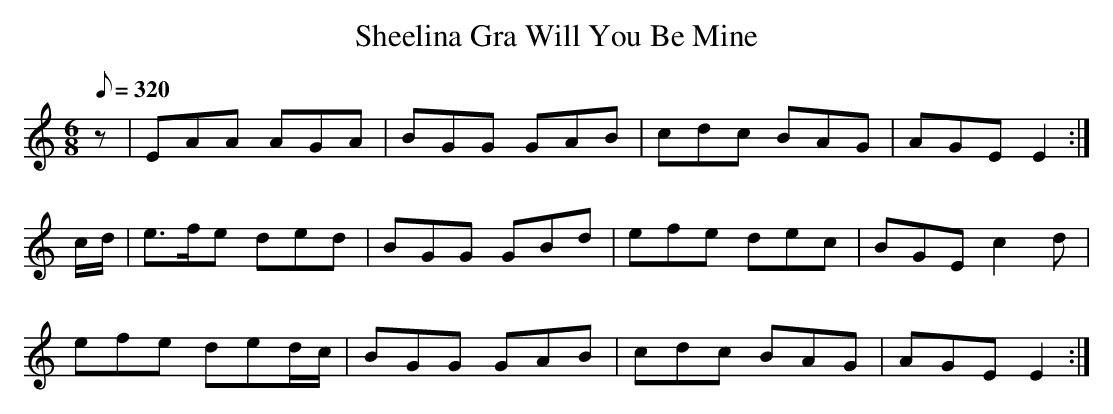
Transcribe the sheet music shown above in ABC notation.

X:1
T: Sheelina Gra Will You Be Mine
M: 6/8
L: 1/8
Q: 320
K: Am
z|EAA AGA|BGG GAB|cdc BAG|AGE E2 :|
c/d/|e>fe ded|BGG GBd|efe dec|BGE c2d|
efe ded/c/|BGG GAB|cdc BAG|AGE E2 :|
